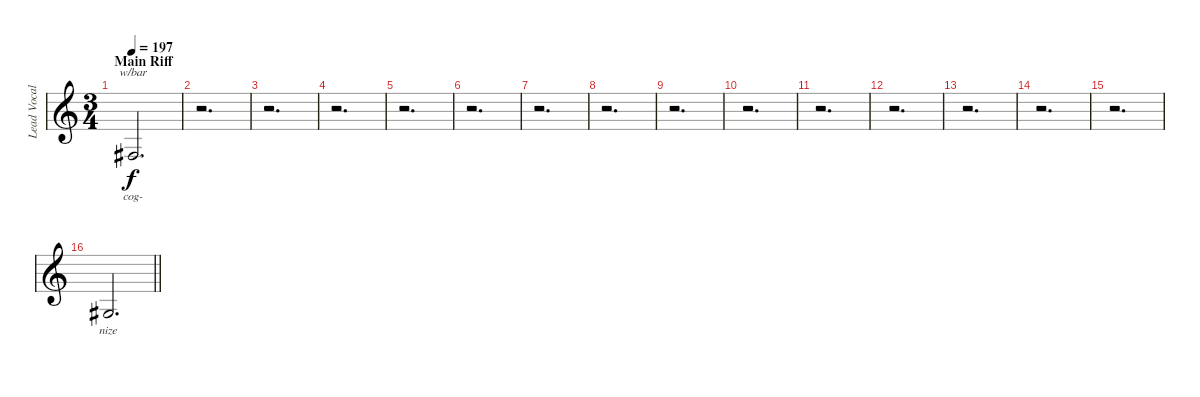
\track ("Lead Vocals I" "Lead Vocal") {instrument lead6voice}
\staff {score}
\tuning (Eb4 Bb3 Gb3 Db3 Ab2 Db2) {hide}
\ts (3 4)
\section ("" "Main Riff")
\tempo 197
\clef g2
\ks c
7.4{t}.2{d tbe (hold default 0 -4 60 -4) lyrics (0 "cog-") lyrics (1 "") lyrics (2 "") lyrics (3 "") lyrics (4 "") dy f} |
r.2{d} |
r.2{d} |
r.2{d} |
r.2{d} |
r.2{d} |
r.2{d} |
r.2{d} |
r.2{d} |
r.2{d} |
r.2{d} |
r.2{d} |
r.2{d} |
r.2{d} |
r.2{d} |
\barLineRight lightlight
7.4.2{d lyrics (0 "nize") lyrics (1 "") lyrics (2 "") lyrics (3 "") lyrics (4 "")}
